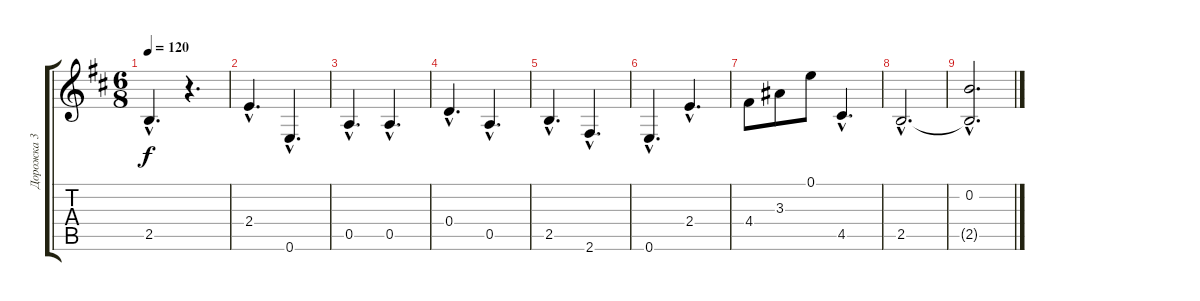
\track ("Дорожка 3" "Дорожка 3") {instrument acousticguitarnylon}
\staff {score tabs}
\tuning (E4 B3 G3 D3 A2 E2) {hide}
\ts (6 8)
\tempo 120
\clef g2
\ks d
2.5{hac}.4{d dy f} r.4{d} |
2.4{hac}.4{d} 0.6{hac}.4{d} |
0.5{hac}.4{d} 0.5{hac}.4{d} |
0.4{hac}.4{d} 0.5{hac}.4{d} |
2.5{hac}.4{d} 2.6{hac}.4{d} |
0.6{hac}.4{d} 2.4{hac}.4{d} |
4.4.8 3.3.8 0.1.8 4.5{hac}.4{d} |
2.5{hac}.2{d} |
(0.2{hac} 2.5{hac t}).2{d}
